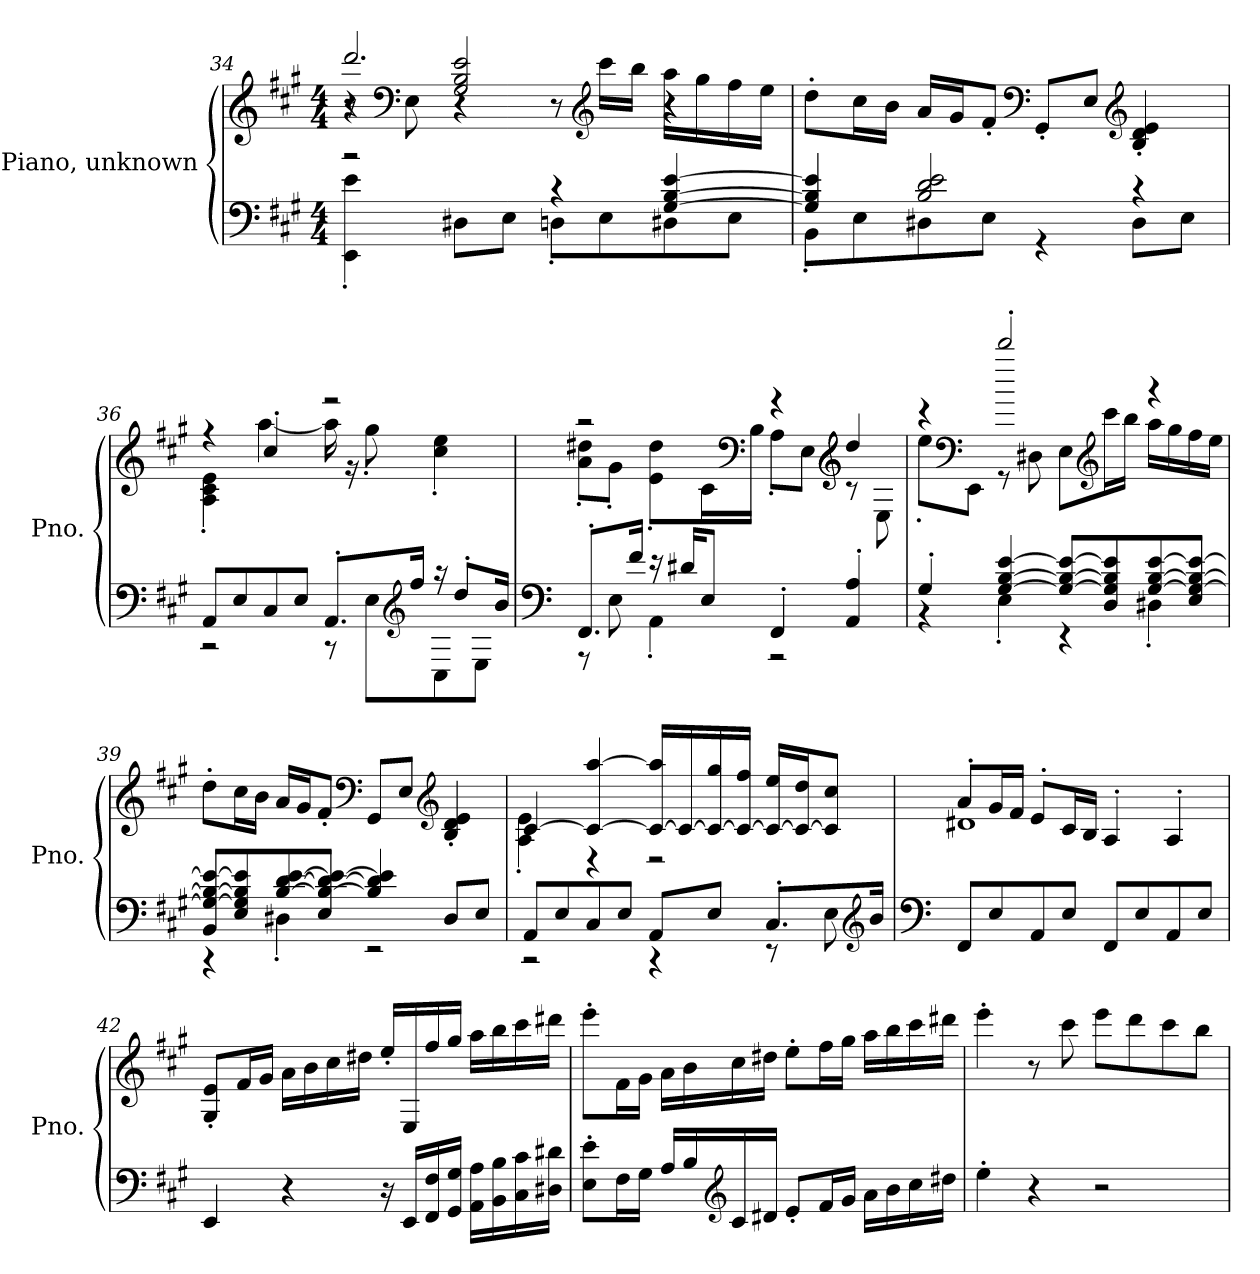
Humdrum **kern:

**kern	**kern
*part1	*part1
*staff2	*staff1
*I"Piano, unknown	*
*I'Pno.	*
!!LO:LB:g=z
*clefF4	*clefG2
*k[f#c#g#]	*k[f#c#g#]
*M4/4	*M4/4
=34	=34
*^	*^
*	*	*	*^
2r	4EE\' 4e\'	2.ddd/	8r	4r
*	*	*clefF4	*	*
.	.	.	8E\	.
.	8D#X\L	.	4r	2G#/ 2B/ 2e/
.	8E\J	.	.	.
4r	8Dn'\L	.	8r	.
*	*	*clefG2	*	*
.	8E\	.	16ccc#\LL	.
.	.	.	16bb\JJ	.
[4G#/ [4B/ [4e/	8D#X\	4r	16aa\LL	4r
.	.	.	16gg#\	.
.	8E\J	.	16ff#\	.
.	.	.	16ee\JJ	.
*	*	*v	*v	*v
=35	=35	=35
4G#/] 4B/] 4e/]	8BB'\L	8dd'\L
.	8E\	16cc#\L
.	.	16b\JJ
2B/ 2d/ 2e/	8D#X\	16a/LL
.	.	16g#/J
.	8E\J	8f#'/J
*	*	*clefF4
.	4r	8GG#'/L
.	.	8E/J
*	*	*clefG2
4r	8D#\L	4B/' 4d/' 4e/'
.	8E\J	.
=36	=36	=36
*	*	*^
8AA/L	2r	4r	4A\' 4c#\' 4e\'
8E/	.	.	.
8C#/	.	4cc#'/	[4aa\
8E/J	.	.	.
8.AA'/L	8r	2r	16aa\]
.	.	.	16r
.	8E\L	.	8gg#'\
*clefG2	*	*	*
16ff#/Jk	.	.	.
16r	8C#\	.	4cc#\' 4ee\'
8dd'/L	.	.	.
.	8E\J	.	.
16b/Jk	.	.	.
!!LO:LB:g=z	!!
=37	=37	=37	=37
*clefF4	*	*	*
8.FF#'/L	8r	2r	8a\' 8dd#X\'L
.	8E\	.	8g#'\J
16f#/Jk	.	.	.
16r	4AA'\	.	8e\' 8dd#\'L
16d#X/KL	.	.	.
8E/J	.	.	16c#\L
*	*	*clefF4	*
.	.	.	16B\JJ
4FF#'/	2r	4r	8A'\L
.	.	.	8E\J
*	*	*clefG2	*
4AA/' 4A/'	.	4dd#/	8r
.	.	.	8E\
=38	=38	=38	=38
4G#'/	4r	4r	8ee'\L
*	*	*clefF4	*
.	.	.	8EE\J
[4G#/ [4B/ [4e/	4E'\	2ddd'/	8r
.	.	.	8D#X\
8G#/_ 8B/_ 8e/_L	4r	.	8E\L
*	*	*clefG2	*
8D/ 8G#/] 8B/] 8e/]	.	.	16ccc#\L
.	.	.	16bb\JJ
[8G#/ [8B/ [8e/	4D#X'\	4r	16aa\LL
.	.	.	16gg#\
8E/ 8G#/_ 8B/_ 8e/_J	.	.	16ff#\
.	.	.	16ee\JJ
*	*	*v	*v
!!LO:LB:g=z
=39	=39	=39
8BB/ 8G#/_ 8B/_ 8e/_L	4r	8dd'\L
8E/ 8G#/] 8B/] 8e/]	.	16cc#\L
.	.	16b\JJ
[8B/ [8d/ [8e/	4D#X'\	16a/LL
.	.	16g#/J
8E/ 8B/_ 8d/_ 8e/_J	.	8f#'/J
*	*	*clefF4
4B/] 4d/] 4e/]	2r	8GG#/L
.	.	8E/J
*	*	*clefG2
8D#/L	.	4B/' 4d/' 4e/'
8E/J	.	.
=40	=40	=40
*	*	*^
8AA/L	2r	[4c#/	4A\' 4e\'
8E/	.	.	.
8C#/	.	4c#/_ [4aa/	4r
8E/J	.	.	.
8AA/L	4r	16c#/_ 16aa/]LL	2r
.	.	16c#/_	.
8E/J	.	16c#/_ 16gg#/	.
.	.	16c#/_ 16ff#/JJ	.
8.C#'/L	8r	16c#/_ 16ee/LL	.
.	.	16c#/_ 16dd/J	.
.	8E\	8c#/] 8cc#/J	.
*clefG2	*	*	*
16b/Jk	.	.	.
*v	*v	*	*
=41	=41	=41
*clefF4	*	*
8FF#/L	8a'/L	1d#X
8E/	16g#/L	.
.	16f#/JJ	.
8AA/	8e'/L	.
8E/J	16c#/L	.
.	16B/JJ	.
8FF#/L	4A'/	.
8E/	.	.
8AA/	4A'/	.
8E/J	.	.
*	*v	*v
!!LO:LB:g=z
=42	=42
4EE/	8G#/' 8e/'L
.	16f#/L
.	16g#/JJ
4r	16a\LL
.	16b\
.	16cc#\
.	16dd#X\JJ
16r	16ee'/LL
16EE/LL	16E/
16FF#/ 16F#/	16ff#/
16GG#/ 16G#/JJ	16gg#/JJ
16AA\ 16A\LL	16aa\LL
16BB\ 16B\	16bb\
16C#\ 16c#\	16ccc#\
16D#X\ 16d#X\JJ	16ddd#X\JJ
=43	=43
8E\' 8e\'L	8eee'\L
16F#\L	16f#\L
16G#\JJ	16g#\JJ
16A/LL	16a\LL
16B/	16b\
*clefG2	*
16c#/	16cc#\
16d#X/JJ	16dd#X\JJ
8e'/L	8ee'\L
16f#/L	16ff#\L
16g#/JJ	16gg#\JJ
16a\LL	16aa\LL
16b\	16bb\
16cc#\	16ccc#\
16dd#X\JJ	16ddd#X\JJ
!!LO:LB:g=z
=44	=44
4ee'\	4eee'\
4r	8r
.	8ccc#\
2r	8eee\L
.	8ddd\
.	8ccc#\
.	8bb\J
=	=
*-	*-
